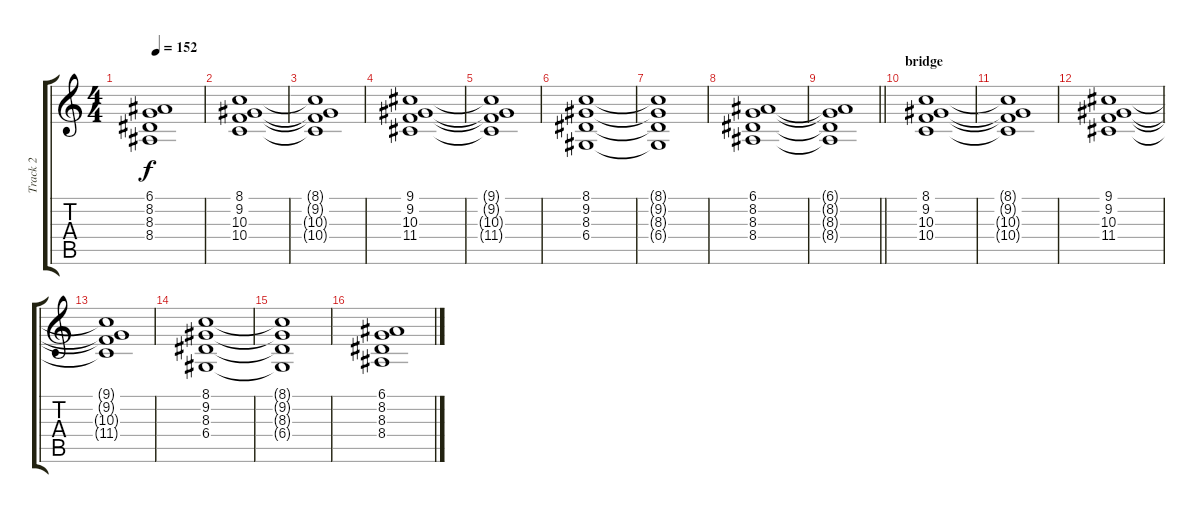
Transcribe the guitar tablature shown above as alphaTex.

\track ("Track 2" "Track 2") {instrument stringensemble2}
\staff {score tabs}
\tuning (E4 B3 G3 D3 A2 E2) {hide}
\ts (4 4)
\tempo 152
\clef g2
\ks c
(6.1{t} 8.2{t} 8.3{t} 8.4{t}).1{dy f} |
(8.1 9.2 10.3 10.4).1 |
(8.1{t} 9.2{t} 10.3{t} 10.4{t}).1 |
(9.1 9.2 10.3 11.4).1 |
(9.1{t} 9.2{t} 10.3{t} 11.4{t}).1 |
(8.1 9.2 8.3 6.4).1 |
(8.1{t} 9.2{t} 8.3{t} 6.4{t}).1 |
(6.1 8.2 8.3 8.4).1 |
\barLineRight lightlight
(6.1{t} 8.2{t} 8.3{t} 8.4{t}).1 |
\section ("" "bridge")
(8.1 9.2 10.3 10.4).1 |
(8.1{t} 9.2{t} 10.3{t} 10.4{t}).1 |
(9.1 9.2 10.3 11.4).1 |
(9.1{t} 9.2{t} 10.3{t} 11.4{t}).1 |
(8.1 9.2 8.3 6.4).1 |
(8.1{t} 9.2{t} 8.3{t} 6.4{t}).1 |
(6.1 8.2 8.3 8.4).1
